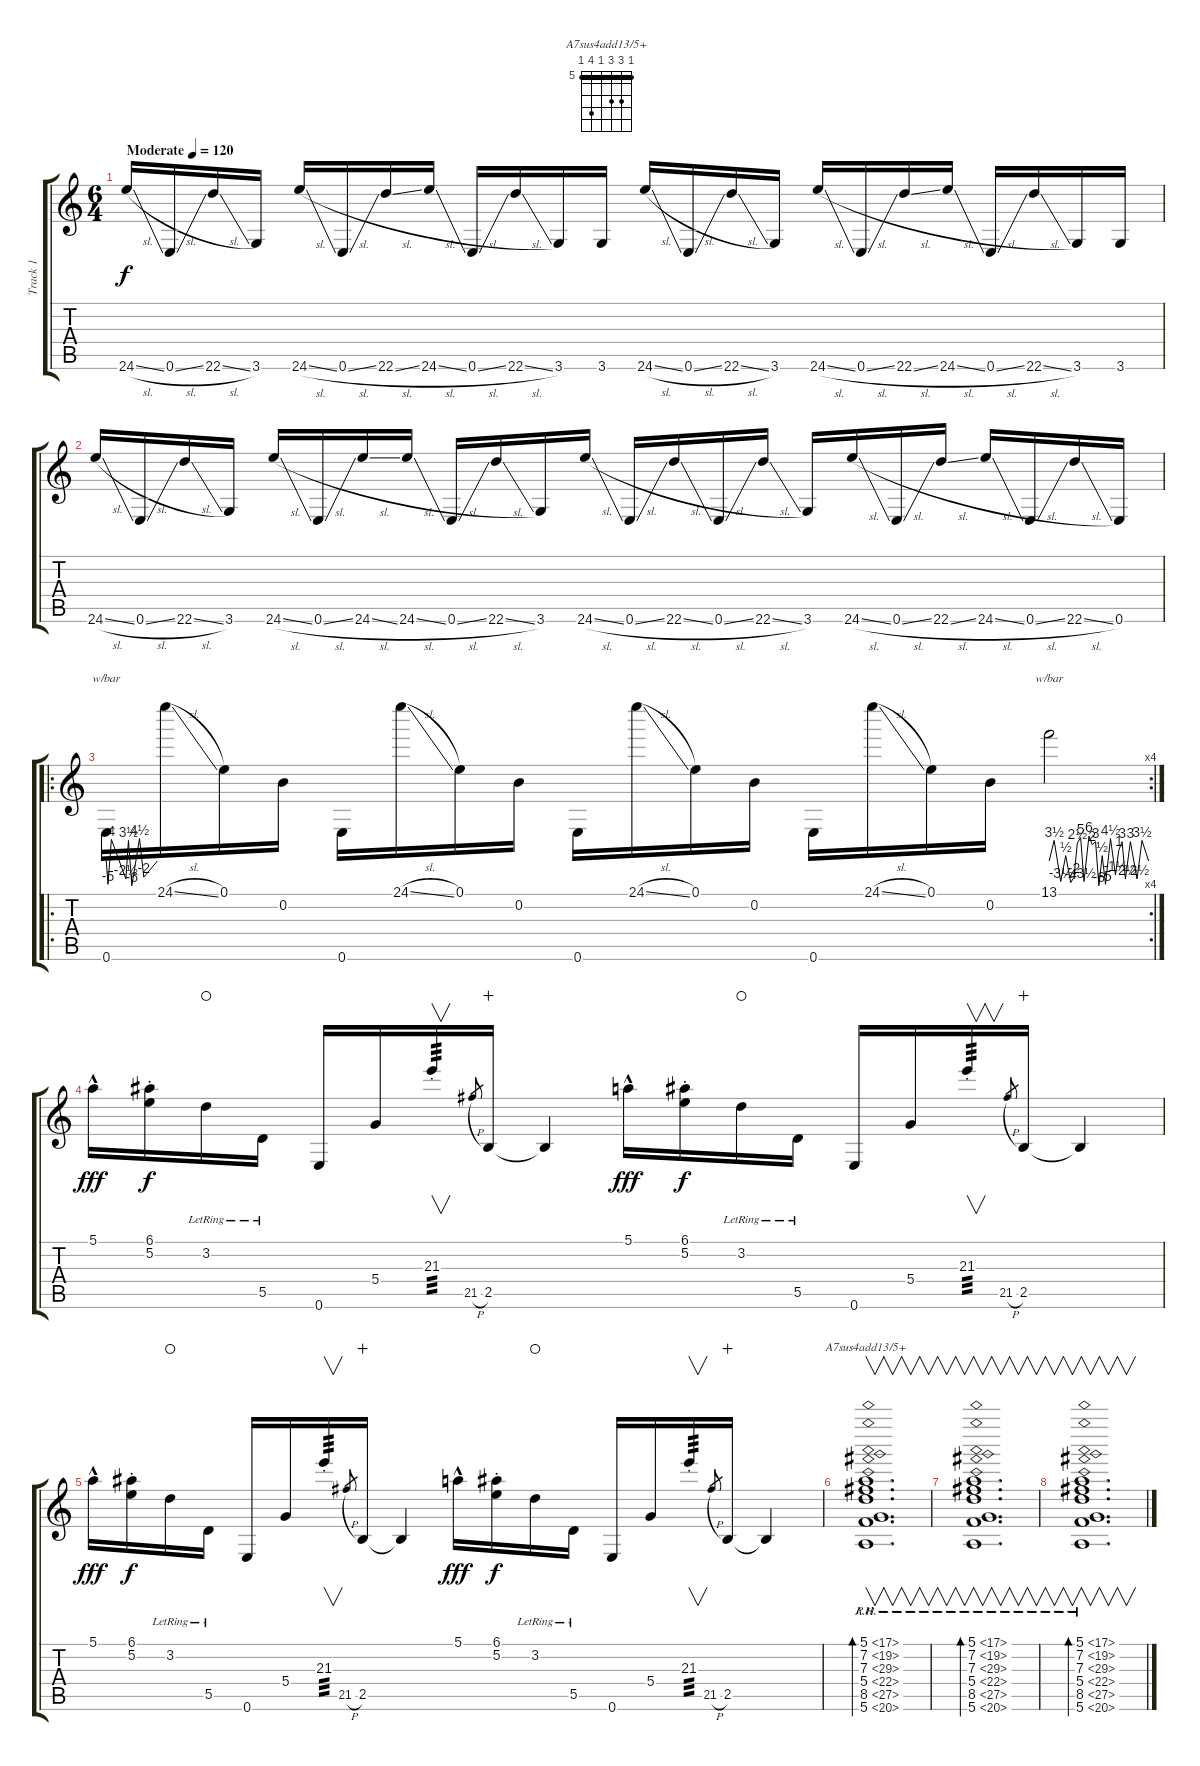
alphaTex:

\track ("Track 1" "Track 1") {instrument distortionguitar}
\staff {score tabs}
\tuning (E4 B3 G3 D3 A2 E2) {hide}
\chord ("A7sus4add13/5+" 5 7 7 5 8 5) {firstfret 5 barre 5}
\ts (6 4)
\tempo (120 "Moderate")
\clef g2
\ks c
24.6{sl}.16{dy f instrument distortionguitar} 0.6{sl}.16 22.6{sl}.16 3.6.16 24.6{sl}.16 0.6{sl}.16 22.6{sl}.16 24.6{sl}.16 0.6{sl}.16 22.6{sl}.16 3.6.16 3.6.16 24.6{sl}.16 0.6{sl}.16 22.6{sl}.16 3.6.16 24.6{sl}.16 0.6{sl}.16 22.6{sl}.16 24.6{sl}.16 0.6{sl}.16 22.6{sl}.16 3.6.16 3.6.16 |
24.6{sl}.16 0.6{sl}.16 22.6{sl}.16 3.6.16 24.6{sl}.16 0.6{sl}.16 24.6{sl}.16 24.6{sl}.16 0.6{sl}.16 22.6{sl}.16 3.6.16 24.6{sl}.16 0.6{sl}.16 22.6{sl}.16 0.6{sl}.16 22.6{sl}.16 3.6.16 24.6{sl}.16 0.6{sl}.16 22.6{sl}.16 24.6{sl}.16 0.6{sl}.16 22.6{sl}.16 0.6.16 |
\ro
\rc 4
0.6.16{tbe (custom default 0 0 2 -20 6 16 23 -10 26 14 30 -24 39 18 44 -8 60 0)} 24.1{sl}.16 0.1.16 0.2.16 0.6.16 24.1{sl}.16 0.1.16 0.2.16 0.6.16 24.1{sl}.16 0.1.16 0.2.16 0.6.16 24.1{sl}.16 0.1.16 0.2.16 13.1.2{tbe (custom default 0 0 3 14 7 -14 10 2 13 -16 15 -8 17 10 19 20 21 -14 24 24 26 8 28 12 30 -24 32 2 34 -20 37 18 40 -6 42 4 44 12 46 -10 49 12 53 -10 56 14 60 0)} |
5.1{hac}.16{dy fff} (6.1 5.2{st}).16{dy f} 3.2{lr}.16{waho} 5.5{lr}.16 0.6.16 5.4.16 21.3{st}.16{v tp 3} 21.5{h}.8{gr} 2.5.16{wahc} 2.5{t}.4 5.1{hac}.16{dy fff} (6.1 5.2{st}).16{dy f} 3.2{lr}.16{waho} 5.5{lr}.16 0.6.16 5.4.16 21.3{st}.16{v tp 3} 21.5{h}.8{gr} 2.5.16{wahc} 2.5{t}.4 |
5.1{hac}.16{dy fff} (6.1 5.2{st}).16{dy f} 3.2{lr}.16{waho} 5.5{lr}.16 0.6.16 5.4.16 21.3{st}.16{v tp 3} 21.5{h}.8{gr} 2.5.16{wahc} 2.5{t}.4 5.1{hac}.16{dy fff} (6.1 5.2{st}).16{dy f} 3.2{lr}.16{waho} 5.5{lr}.16 0.6.16 5.4.16 21.3{st}.16{v tp 3} 21.5{h}.8{gr} 2.5.16{wahc} 2.5{t}.4 |
(5.1{ph 12} 7.2{ah 12} 7.3{ah 22} 5.4{ah 17} 8.5{ah 19} 5.6{ah 15}).1{v d bd 480 ch "A7sus4add13/5+"} |
(5.1{ph 12} 7.2{ah 12} 7.3{ah 22} 5.4{ah 17} 8.5{ah 19} 5.6{ah 15}).1{v d bd 480} |
(5.1{ph 12} 7.2{ah 12} 7.3{ah 22} 5.4{ah 17} 8.5{ah 19} 5.6{ah 15}).1{v d bd 480}
